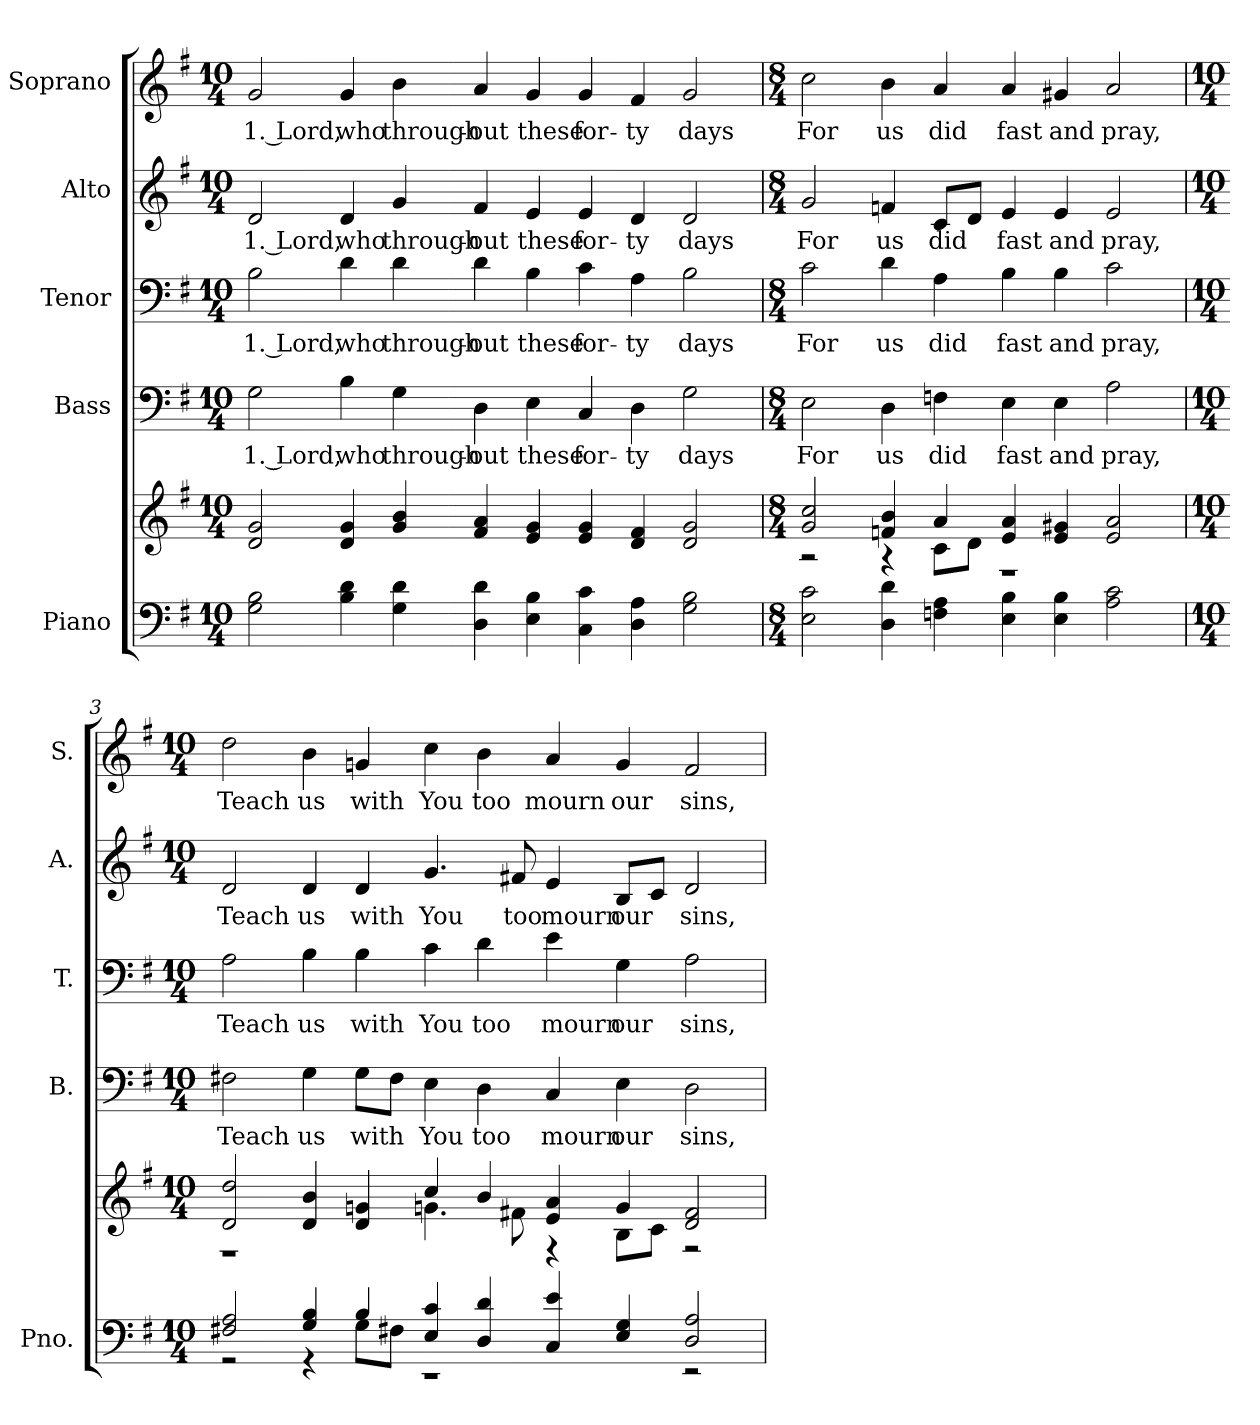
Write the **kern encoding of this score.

**kern	**kern	**kern	**text	**kern	**text	**kern	**text	**kern	**text
*part5	*part5	*part4	*part4	*part3	*part3	*part2	*part2	*part1	*part1
*staff6	*staff5	*staff4	*staff4	*staff3	*staff3	*staff2	*staff2	*staff1	*staff1
*I"Piano	*	*I"Bass	*	*I"Tenor	*	*I"Alto	*	*I"Soprano	*
*I'Pno.	*	*I'B.	*	*I'T.	*	*I'A.	*	*I'S.	*
!!LO:PB:g=z
*clefF4	*clefG2	*clefF4	*	*clefF4	*	*clefG2	*	*clefG2	*
*k[f#]	*k[f#]	*k[f#]	*	*k[f#]	*	*k[f#]	*	*k[f#]	*
*G:	*G:	*G:	*	*G:	*	*G:	*	*G:	*
*M10/4	*M10/4	*M10/4	*	*M10/4	*	*M10/4	*	*M10/4	*
*MM150	*MM150	*MM150	*	*MM150	*	*MM150	*	*MM150	*
=1	=1	=1	=1	=1	=1	=1	=1	=1	=1
!	!	!	!LO:LY:b:color=#000000	!	!	!	!	!	!
!	!	!	!	!	!LO:LY:b:color=#000000	!	!	!	!
!	!	!	!	!	!	!	!LO:LY:b:color=#000000	!	!
!	!	!	!	!	!	!	!	!	!LO:LY:b:color=#000000
2Gi\ 2Bi	2di/ 2gi	2Gi\	1. Lord,	2Bi\	1. Lord,	2di/	1. Lord,	2gi/	1. Lord,
!	!	!	!LO:LY:b:color=#000000	!	!	!	!	!	!
!	!	!	!	!	!LO:LY:b:color=#000000	!	!	!	!
!	!	!	!	!	!	!	!LO:LY:b:color=#000000	!	!
!	!	!	!	!	!	!	!	!	!LO:LY:b:color=#000000
4Bi\ 4di	4di/ 4gi	4Bi\	who	4di\	who	4di/	who	4gi/	who
!	!	!	!LO:LY:b:color=#000000	!	!	!	!	!	!
!	!	!	!	!	!LO:LY:b:color=#000000	!	!	!	!
!	!	!	!	!	!	!	!LO:LY:b:color=#000000	!	!
!	!	!	!	!	!	!	!	!	!LO:LY:b:color=#000000
4Gi\ 4di	4gi/ 4bi	4Gi\	through-	4di\	through-	4gi/	through-	4bi\	through-
!	!	!	!LO:LY:b:color=#000000	!	!	!	!	!	!
!	!	!	!	!	!LO:LY:b:color=#000000	!	!	!	!
!	!	!	!	!	!	!	!LO:LY:b:color=#000000	!	!
!	!	!	!	!	!	!	!	!	!LO:LY:b:color=#000000
4Di\ 4di	4f#i/ 4ai	4Di\	-out	4di\	-out	4f#i/	-out	4ai/	-out
!	!	!	!LO:LY:b:color=#000000	!	!	!	!	!	!
!	!	!	!	!	!LO:LY:b:color=#000000	!	!	!	!
!	!	!	!	!	!	!	!LO:LY:b:color=#000000	!	!
!	!	!	!	!	!	!	!	!	!LO:LY:b:color=#000000
4Ei\ 4Bi	4ei/ 4gi	4Ei\	these	4Bi\	these	4ei/	these	4gi/	these
!	!	!	!LO:LY:b:color=#000000	!	!	!	!	!	!
!	!	!	!	!	!LO:LY:b:color=#000000	!	!	!	!
!	!	!	!	!	!	!	!LO:LY:b:color=#000000	!	!
!	!	!	!	!	!	!	!	!	!LO:LY:b:color=#000000
4Ci\ 4ci	4ei/ 4gi	4Ci/	for-	4ci\	for-	4ei/	for-	4gi/	for-
!	!	!	!LO:LY:b:color=#000000	!	!	!	!	!	!
!	!	!	!	!	!LO:LY:b:color=#000000	!	!	!	!
!	!	!	!	!	!	!	!LO:LY:b:color=#000000	!	!
!	!	!	!	!	!	!	!	!	!LO:LY:b:color=#000000
4Di\ 4Ai	4di/ 4f#i	4Di\	-ty	4Ai\	-ty	4di/	-ty	4f#i/	-ty
!	!	!	!LO:LY:b:color=#000000	!	!	!	!	!	!
!	!	!	!	!	!LO:LY:b:color=#000000	!	!	!	!
!	!	!	!	!	!	!	!LO:LY:b:color=#000000	!	!
!	!	!	!	!	!	!	!	!	!LO:LY:b:color=#000000
2Gi\ 2Bi	2di/ 2gi	2Gi\	days	2Bi\	days	2di/	days	2gi/	days
!!LO:PB:g=z
=2	=2	=2	=2	=2	=2	=2	=2	=2	=2
*M8/4	*M8/4	*M8/4	*	*M8/4	*	*M8/4	*	*M8/4	*
*	*^	*	*	*	*	*	*	*	*
!	!	!	!	!LO:LY:b:color=#000000	!	!	!	!	!	!
!	!	!	!	!	!	!LO:LY:b:color=#000000	!	!	!	!
!	!	!	!	!	!	!	!	!LO:LY:b:color=#000000	!	!
!	!	!	!	!	!	!	!	!	!	!LO:LY:b:color=#000000
2Ei\ 2ci	2gi/ 2cci	2r	2Ei\	For	2ci\	For	2gi/	For	2cci\	For
!	!	!	!	!LO:LY:b:color=#000000	!	!	!	!	!	!
!	!	!	!	!	!	!LO:LY:b:color=#000000	!	!	!	!
!	!	!	!	!	!	!	!	!LO:LY:b:color=#000000	!	!
!	!	!	!	!	!	!	!	!	!	!LO:LY:b:color=#000000
4Di\ 4di	4fni/ 4bi	4r	4Di\	us	4di\	us	4fni/	us	4bi\	us
!	!	!	!	!LO:LY:b:color=#000000	!	!	!	!	!	!
!	!	!	!	!	!	!LO:LY:b:color=#000000	!	!	!	!
!	!	!	!	!	!	!	!	!LO:LY:b:color=#000000	!	!
!	!	!	!	!	!	!	!	!	!	!LO:LY:b:color=#000000
4Fni\ 4Ai	4ai/	8ci\L	4Fni\	did	4Ai\	did	8ci/L	did	4ai/	did
.	.	8di\J	.	.	.	.	8di/J	.	.	.
!	!	!	!	!LO:LY:b:color=#000000	!	!	!	!	!	!
!	!	!	!	!	!	!LO:LY:b:color=#000000	!	!	!	!
!	!	!	!	!	!	!	!	!LO:LY:b:color=#000000	!	!
!	!	!	!	!	!	!	!	!	!	!LO:LY:b:color=#000000
4Ei\ 4Bi	4ei/ 4ai	1r	4Ei\	fast	4Bi\	fast	4ei/	fast	4ai/	fast
!	!	!	!	!LO:LY:b:color=#000000	!	!	!	!	!	!
!	!	!	!	!	!	!LO:LY:b:color=#000000	!	!	!	!
!	!	!	!	!	!	!	!	!LO:LY:b:color=#000000	!	!
!	!	!	!	!	!	!	!	!	!	!LO:LY:b:color=#000000
4Ei\ 4Bi	4ei/ 4g#Xi	.	4Ei\	and	4Bi\	and	4ei/	and	4g#Xi/	and
!	!	!	!	!LO:LY:b:color=#000000	!	!	!	!	!	!
!	!	!	!	!	!	!LO:LY:b:color=#000000	!	!	!	!
!	!	!	!	!	!	!	!	!LO:LY:b:color=#000000	!	!
!	!	!	!	!	!	!	!	!	!	!LO:LY:b:color=#000000
2Ai\ 2ci	2ei/ 2ai	.	2Ai\	pray,	2ci\	pray,	2ei/	pray,	2ai/	pray,
!!LO:PB:g=z
=3	=3	=3	=3	=3	=3	=3	=3	=3	=3	=3
*M10/4	*M10/4	*	*M10/4	*	*M10/4	*	*M10/4	*	*M10/4	*
*^	*	*	*	*	*	*	*	*	*	*
!	!	!	!	!	!LO:LY:b:color=#000000	!	!	!	!	!	!
!	!	!	!	!	!	!	!LO:LY:b:color=#000000	!	!	!	!
!	!	!	!	!	!	!	!	!	!LO:LY:b:color=#000000	!	!
!	!	!	!	!	!	!	!	!	!	!	!LO:LY:b:color=#000000
2F#Xi/ 2Ai	2r	2di/ 2ddi	1r	2F#Xi\	Teach	2Ai\	Teach	2di/	Teach	2ddi\	Teach
!	!	!	!	!	!LO:LY:b:color=#000000	!	!	!	!	!	!
!	!	!	!	!	!	!	!LO:LY:b:color=#000000	!	!	!	!
!	!	!	!	!	!	!	!	!	!LO:LY:b:color=#000000	!	!
!	!	!	!	!	!	!	!	!	!	!	!LO:LY:b:color=#000000
4Gi/ 4Bi	4r	4di/ 4bi	.	4Gi\	us	4Bi\	us	4di/	us	4bi\	us
!	!	!	!	!	!LO:LY:b:color=#000000	!	!	!	!	!	!
!	!	!	!	!	!	!	!LO:LY:b:color=#000000	!	!	!	!
!	!	!	!	!	!	!	!	!	!LO:LY:b:color=#000000	!	!
!	!	!	!	!	!	!	!	!	!	!	!LO:LY:b:color=#000000
4Bi/	8Gi\L	4di/ 4gni	.	8Gi\L	with	4Bi\	with	4di/	with	4gni/	with
.	8F#Xi\J	.	.	8F#i\J	.	.	.	.	.	.	.
!	!	!	!	!	!LO:LY:b:color=#000000	!	!	!	!	!	!
!	!	!	!	!	!	!	!LO:LY:b:color=#000000	!	!	!	!
!	!	!	!	!	!	!	!	!	!LO:LY:b:color=#000000	!	!
!	!	!	!	!	!	!	!	!	!	!	!LO:LY:b:color=#000000
4Ei/ 4ci	1r	4cci/	4.gni\	4Ei\	You	4ci\	You	4.gi/	You	4cci\	You
!	!	!	!	!	!LO:LY:b:color=#000000	!	!	!	!	!	!
!	!	!	!	!	!	!	!LO:LY:b:color=#000000	!	!	!	!
!	!	!	!	!	!	!	!	!	!	!	!LO:LY:b:color=#000000
4Di/ 4di	.	4bi/	.	4Di\	too	4di\	too	.	.	4bi\	too
!	!	!	!	!	!	!	!	!	!LO:LY:b:color=#000000	!	!
.	.	.	8f#Xi\	.	.	.	.	8f#Xi/	too	.	.
!	!	!	!	!	!LO:LY:b:color=#000000	!	!	!	!	!	!
!	!	!	!	!	!	!	!LO:LY:b:color=#000000	!	!	!	!
!	!	!	!	!	!	!	!	!	!LO:LY:b:color=#000000	!	!
!	!	!	!	!	!	!	!	!	!	!	!LO:LY:b:color=#000000
4Ci/ 4ei	.	4ei/ 4ai	4r	4Ci/	mourn	4ei\	mourn	4ei/	mourn	4ai/	mourn
!	!	!	!	!	!LO:LY:b:color=#000000	!	!	!	!	!	!
!	!	!	!	!	!	!	!LO:LY:b:color=#000000	!	!	!	!
!	!	!	!	!	!	!	!	!	!LO:LY:b:color=#000000	!	!
!	!	!	!	!	!	!	!	!	!	!	!LO:LY:b:color=#000000
4Ei/ 4Gi	.	4gi/	8Bi\L	4Ei\	our	4Gi\	our	8Bi/L	our	4gi/	our
.	.	.	8ci\J	.	.	.	.	8ci/J	.	.	.
!	!	!	!	!	!LO:LY:b:color=#000000	!	!	!	!	!	!
!	!	!	!	!	!	!	!LO:LY:b:color=#000000	!	!	!	!
!	!	!	!	!	!	!	!	!	!LO:LY:b:color=#000000	!	!
!	!	!	!	!	!	!	!	!	!	!	!LO:LY:b:color=#000000
2Di/ 2Ai	2r	2di/ 2f#i	2r	2Di\	sins,	2Ai\	sins,	2di/	sins,	2f#i/	sins,
*v	*v	*	*	*	*	*	*	*	*	*	*
*	*v	*v	*	*	*	*	*	*	*	*
=	=	=	=	=	=	=	=	=	=
*-	*-	*-	*-	*-	*-	*-	*-	*-	*-
